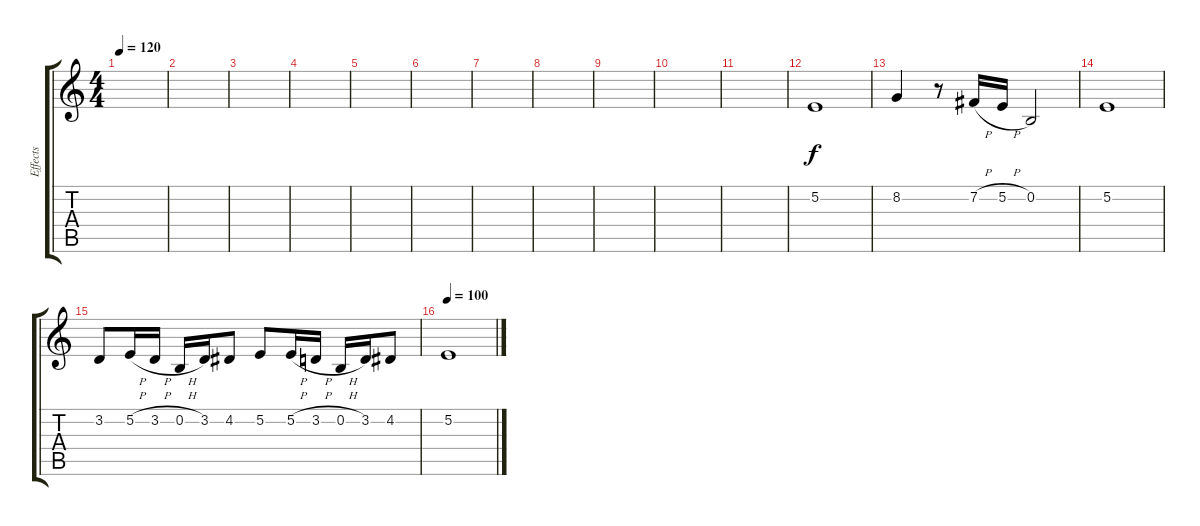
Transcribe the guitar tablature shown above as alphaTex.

\track ("Effects" "Effects") {instrument reedorgan}
\staff {score tabs}
\tuning (E4 B3 G3 D3 A2 E2) {hide}
\ts (4 4)
\tempo 120
\clef g2
\ks c
|
|
|
|
|
|
|
|
|
|
|
5.2.1{volume 12} |
8.2.4 r.8 7.2{h}.16 5.2{h}.16 0.2.2 |
5.2.1 |
3.2.8 5.2{h}.16 3.2{h}.16 0.2{h}.16 3.2.16 4.2.8 5.2.8 5.2{h}.16 3.2{h}.16 0.2{h}.16 3.2.16 4.2.8 |
\tempo 100
5.2.1{volume 10}
